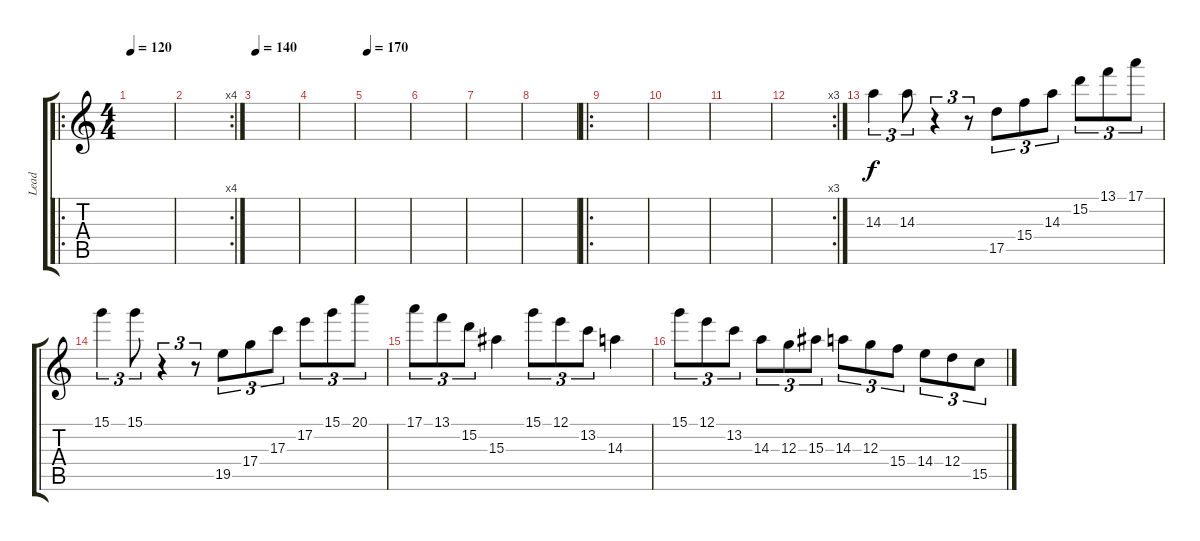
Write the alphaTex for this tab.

\track ("Lead" "Lead") {instrument overdrivenguitar}
\staff {score tabs}
\tuning (E4 B3 G3 D3 A2 D2) {hide}
\ro
\ts (4 4)
\tempo 120
\clef g2
\ks c
|
\rc 4
|
\tempo 140
|
|
\tempo 170
|
|
|
|
\ro
|
|
|
\rc 3
|
14.3.4{tu (3 2)} 14.3.8{tu (3 2)} r.4{tu (3 2)} r.8{tu (3 2)} 17.5.8{tu (3 2)} 15.4.8{tu (3 2)} 14.3.8{tu (3 2)} 15.2.8{tu (3 2)} 13.1.8{tu (3 2)} 17.1.8{tu (3 2)} |
15.1.4{tu (3 2)} 15.1.8{tu (3 2)} r.4{tu (3 2)} r.8{tu (3 2)} 19.5.8{tu (3 2)} 17.4.8{tu (3 2)} 17.3.8{tu (3 2)} 17.2.8{tu (3 2)} 15.1.8{tu (3 2)} 20.1.8{tu (3 2)} |
17.1.8{tu (3 2)} 13.1.8{tu (3 2)} 15.2.8{tu (3 2)} 15.3.4 15.1.8{tu (3 2)} 12.1.8{tu (3 2)} 13.2.8{tu (3 2)} 14.3.4 |
15.1.8{tu (3 2)} 12.1.8{tu (3 2)} 13.2.8{tu (3 2)} 14.3.8{tu (3 2)} 12.3.8{tu (3 2)} 15.3.8{tu (3 2)} 14.3.8{tu (3 2)} 12.3.8{tu (3 2)} 15.4.8{tu (3 2)} 14.4.8{tu (3 2)} 12.4.8{tu (3 2)} 15.5.8{tu (3 2)}
